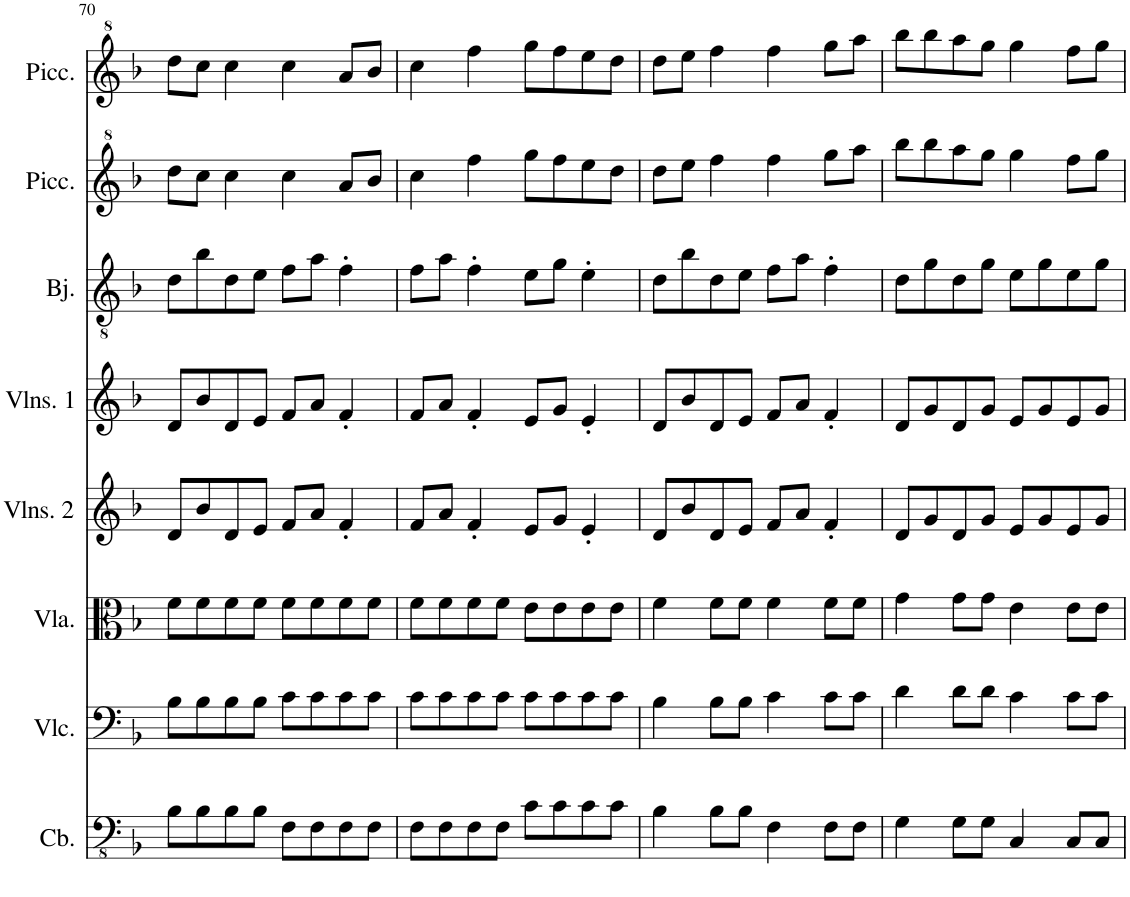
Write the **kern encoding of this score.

**kern	**kern	**kern	**kern	**kern	**kern	**kern	**kern
*part8	*part7	*part6	*part5	*part4	*part3	*part2	*part1
*staff8	*staff7	*staff6	*staff5	*staff4	*staff3	*staff2	*staff1
*I"Contrabass	*I"Violoncello	*I"Viola	*I"Violins 2	*I"Violins 1	*I"Banjo	*I"Piccolo	*I"Piccolo
*I'Cb.	*I'Vlc.	*I'Vla.	*I'Vlns. 2	*I'Vlns. 1	*I'Bj.	*I'Picc.	*I'Picc.
!!LO:PB:g=z
*clefFv4	*clefF4	*clefC3	*clefG2	*clefG2	*clefGv2	*clefG^2	*clefG^2
*Trd7c12	*	*	*	*	*Trd7c12	*Trd-7c-12	*Trd-7c-12
*k[b-]	*k[b-]	*k[b-]	*k[b-]	*k[b-]	*k[b-]	*k[b-]	*k[b-]
*M4/4	*M4/4	*M4/4	*M4/4	*M4/4	*M4/4	*M4/4	*M4/4
=70	=70	=70	=70	=70	=70	=70	=70
8BB-\L	8B-\L	8f\L	8d/L	8d/L	8d\L	8ddd\L	8ddd\L
8BB-\	8B-\	8f\	8b-/	8b-/	8b-\	8ccc\J	8ccc\J
8BB-\	8B-\	8f\	8d/	8d/	8d\	4ccc\	4ccc\
8BB-\J	8B-\J	8f\J	8e/J	8e/J	8e\J	.	.
8FF\L	8c\L	8f\L	8f/L	8f/L	8f\L	4ccc\	4ccc\
8FF\	8c\	8f\	8a/J	8a/J	8a\J	.	.
8FF\	8c\	8f\	4f'/	4f'/	4f'\	8aa/L	8aa/L
8FF\J	8c\J	8f\J	.	.	.	8bb-/J	8bb-/J
=71	=71	=71	=71	=71	=71	=71	=71
8FF\L	8c\L	8f\L	8f/L	8f/L	8f\L	4ccc\	4ccc\
8FF\	8c\	8f\	8a/J	8a/J	8a\J	.	.
8FF\	8c\	8f\	4f'/	4f'/	4f'\	4fff\	4fff\
8FF\J	8c\J	8f\J	.	.	.	.	.
8C\L	8c\L	8e\L	8e/L	8e/L	8e\L	8ggg\L	8ggg\L
8C\	8c\	8e\	8g/J	8g/J	8g\J	8fff\	8fff\
8C\	8c\	8e\	4e'/	4e'/	4e'\	8eee\	8eee\
8C\J	8c\J	8e\J	.	.	.	8ddd\J	8ddd\J
=72	=72	=72	=72	=72	=72	=72	=72
4BB-\	4B-\	4f\	8d/L	8d/L	8d\L	8ddd\L	8ddd\L
.	.	.	8b-/	8b-/	8b-\	8eee\J	8eee\J
8BB-\L	8B-\L	8f\L	8d/	8d/	8d\	4fff\	4fff\
8BB-\J	8B-\J	8f\J	8e/J	8e/J	8e\J	.	.
4FF\	4c\	4f\	8f/L	8f/L	8f\L	4fff\	4fff\
.	.	.	8a/J	8a/J	8a\J	.	.
8FF\L	8c\L	8f\L	4f'/	4f'/	4f'\	8ggg\L	8ggg\L
8FF\J	8c\J	8f\J	.	.	.	8aaa\J	8aaa\J
=73	=73	=73	=73	=73	=73	=73	=73
4GG\	4d\	4g\	8d/L	8d/L	8d\L	8bbb-\L	8bbb-\L
.	.	.	8g/	8g/	8g\	8bbb-\	8bbb-\
8GG\L	8d\L	8g\L	8d/	8d/	8d\	8aaa\	8aaa\
8GG\J	8d\J	8g\J	8g/J	8g/J	8g\J	8ggg\J	8ggg\J
4CC/	4c\	4e\	8e/L	8e/L	8e\L	4ggg\	4ggg\
.	.	.	8g/	8g/	8g\	.	.
8CC/L	8c\L	8e\L	8e/	8e/	8e\	8fff\L	8fff\L
8CC/J	8c\J	8e\J	8g/J	8g/J	8g\J	8ggg\J	8ggg\J
=	=	=	=	=	=	=	=
*-	*-	*-	*-	*-	*-	*-	*-
